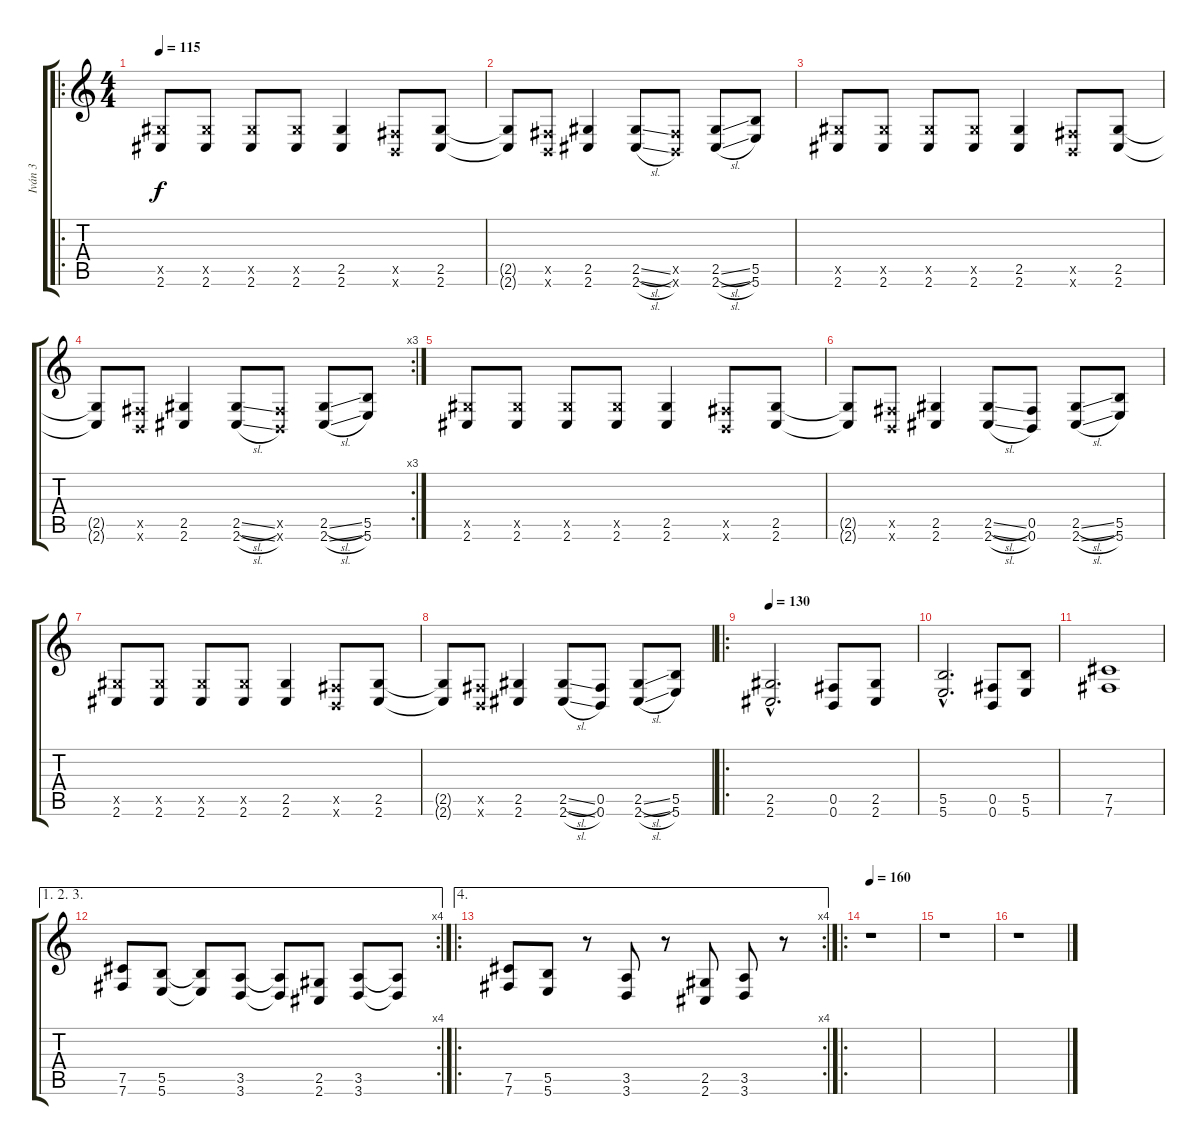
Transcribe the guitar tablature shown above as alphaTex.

\track ("Iván 3" "Iván 3") {instrument overdrivenguitar}
\staff {score tabs}
\tuning (Db4 Ab3 E3 B2 Gb2 B1) {hide}
\ro
\ts (4 4)
\tempo 115
\clef g2
\ks c
(2.5{x} 2.6).8{dy f} (2.5{x} 2.6).8 (2.5{x} 2.6).8 (2.5{x} 2.6).8 (2.5 2.6).4 (0.5{x} 0.6{x}).8 (2.5 2.6).8 |
(2.5{t} 2.6{t}).8 (0.5{x} 0.6{x}).8 (2.5 2.6).4 (2.5{sl} 2.6{sl}).8 (0.5{x} 0.6{x}).8 (2.5{sl} 2.6{sl}).8 (5.5 5.6).8 |
(2.5{x} 2.6).8 (2.5{x} 2.6).8 (2.5{x} 2.6).8 (2.5{x} 2.6).8 (2.5 2.6).4 (0.5{x} 0.6{x}).8 (2.5 2.6).8 |
\rc 3
(2.5{t} 2.6{t}).8 (0.5{x} 0.6{x}).8 (2.5 2.6).4 (2.5{sl} 2.6{sl}).8 (0.5{x} 0.6{x}).8 (2.5{sl} 2.6{sl}).8 (5.5 5.6).8 |
(2.5{x} 2.6).8 (2.5{x} 2.6).8 (2.5{x} 2.6).8 (2.5{x} 2.6).8 (2.5 2.6).4 (0.5{x} 0.6{x}).8 (2.5 2.6).8 |
(2.5{t} 2.6{t}).8 (0.5{x} 0.6{x}).8 (2.5 2.6).4 (2.5{sl} 2.6{sl}).8 (0.5 0.6).8 (2.5{sl} 2.6{sl}).8 (5.5 5.6).8 |
(2.5{x} 2.6).8 (2.5{x} 2.6).8 (2.5{x} 2.6).8 (2.5{x} 2.6).8 (2.5 2.6).4 (0.5{x} 0.6{x}).8 (2.5 2.6).8 |
(2.5{t} 2.6{t}).8 (0.5{x} 0.6{x}).8 (2.5 2.6).4 (2.5{sl} 2.6{sl}).8 (0.5 0.6).8 (2.5{sl} 2.6{sl}).8 (5.5 5.6).8 |
\ro
\tempo 130
(2.5{hac} 2.6{hac}).2{d} (0.5 0.6).8 (2.5 2.6).8 |
(5.5{hac} 5.6{hac}).2{d} (0.5 0.6).8 (5.5 5.6).8 |
(7.5 7.6).1 |
\ae (1 2 3)
\rc 4
(7.5 7.6).8 (5.5 5.6).8 (5.5{t} 5.6{t}).8 (3.5 3.6).8 (3.5{t} 3.6{t}).8 (2.5 2.6).8 (3.5 3.6).8 (3.5{t} 3.6{t}).8 |
\ae 4
\ro
\rc 4
(7.5 7.6).8 (5.5 5.6).8 r.8 (3.5 3.6).8 r.8 (2.5 2.6).8 (3.5 3.6).8 r.8 |
\ro
\tempo 160
r.1 |
r.1 |
r.1
